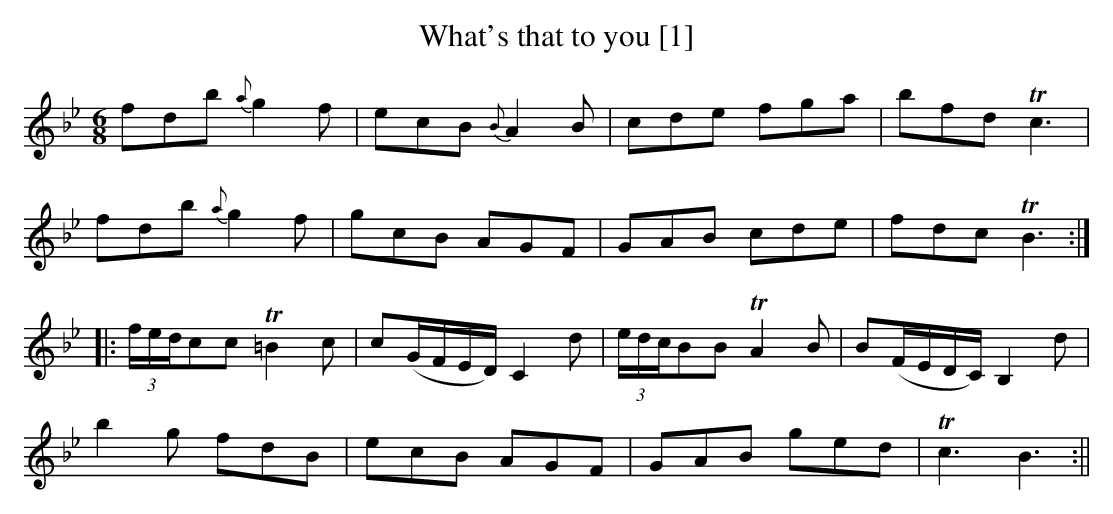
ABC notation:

X:1
T:What's that to you [1]
M:6/8
L:1/8
K:Bb
fdb {a}g2f|ecB {B}A2B|cde fga|bfd Tc3|
fdb {a}g2f|gcB AGF|GAB cde|fdc TB3:|
|:(3f/e/d/cc T=B2c|c(G/F/E/D/) C2d|(3e/d/c/BB TA2B|B(F/E/D/C/) B,2d|
b2g fdB|ecB AGF|GAB ged|Tc3 B3:||
